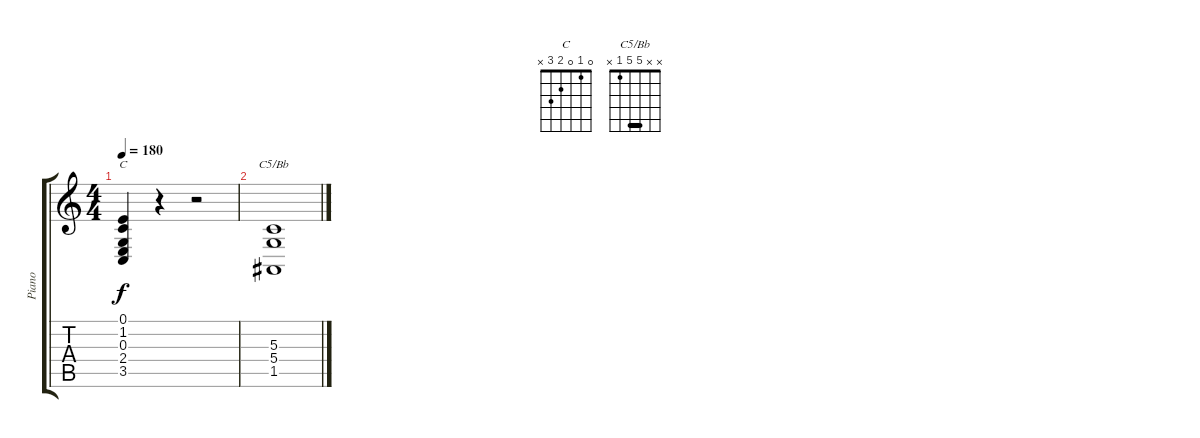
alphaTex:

\track ("Piano" "Piano") {instrument acousticgrandpiano}
\staff {score tabs}
\tuning (E4 B3 G3 D3 A2 E2) {hide}
\chord ("C" 0 1 0 2 3 x)
\chord ("C5/Bb" x x 5 5 1 x) {barre 5}
\ts (4 4)
\tempo 180
\clef g2
\ks c
(0.1 1.2 0.3 2.4 3.5).4{ch "C" dy f} r.4 r.2 |
(5.3 5.4 1.5).1{ch "C5/Bb"}
